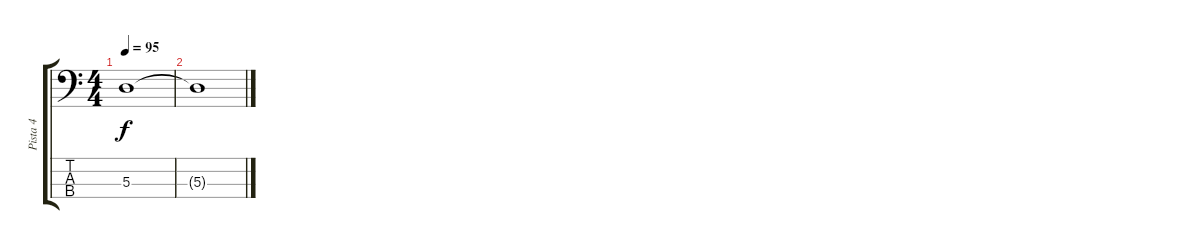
\track ("Pista 4" "Pista 4") {instrument electricbassfinger}
\staff {score tabs}
\tuning (G2 D2 A1 E1) {hide}
\ts (4 4)
\tempo 95
\clef f4
\ks c
5.3.1{dy f} |
5.3{t}.1
